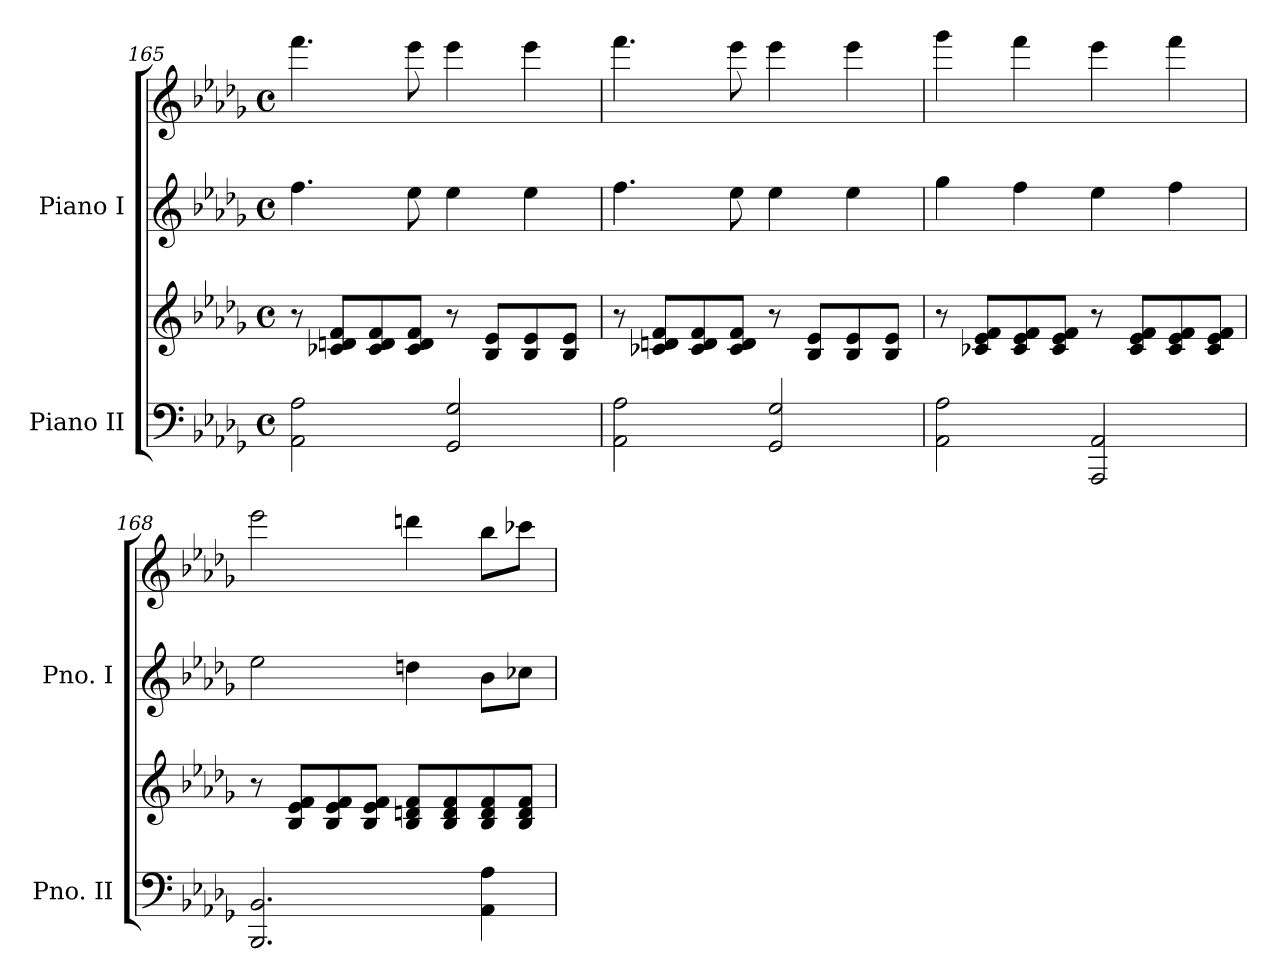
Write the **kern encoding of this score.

**kern	**kern	**kern	**kern
*part2	*part2	*part1	*part1
*staff4	*staff3	*staff2	*staff1
*I"Piano II	*	*I"Piano I	*
*I'Pno. II	*	*I'Pno. I	*
*clefF4	*clefG2	*clefG2	*clefG2
*k[b-e-a-d-g-]	*k[b-e-a-d-g-]	*k[b-e-a-d-g-]	*k[b-e-a-d-g-]
*M4/4	*M4/4	*M4/4	*M4/4
*met(c)	*met(c)	*met(c)	*met(c)
=165	=165	=165	=165
2AA-\ 2A-\	8r	4.ff\	4.fff\
.	8c-X/ 8dn/ 8f/L	.	.
.	8c-/ 8d/ 8f/	.	.
.	8c-/ 8d/ 8f/J	8ee-\	8eee-\
2GG-/ 2G-/	8r	4ee-\	4eee-\
.	8B-/ 8e-/L	.	.
.	8B-/ 8e-/	4ee-\	4eee-\
.	8B-/ 8e-/J	.	.
=166	=166	=166	=166
2AA-\ 2A-\	8r	4.ff\	4.fff\
.	8c-X/ 8dn/ 8f/L	.	.
.	8c-/ 8d/ 8f/	.	.
.	8c-/ 8d/ 8f/J	8ee-\	8eee-\
2GG-/ 2G-/	8r	4ee-\	4eee-\
.	8B-/ 8e-/L	.	.
.	8B-/ 8e-/	4ee-\	4eee-\
.	8B-/ 8e-/J	.	.
=167	=167	=167	=167
2AA-\ 2A-\	8r	4gg-\	4ggg-\
.	8c-X/ 8e-/ 8f/L	.	.
.	8c-/ 8e-/ 8f/	4ff\	4fff\
.	8c-/ 8e-/ 8f/J	.	.
2AAA-/ 2AA-/	8r	4ee-\	4eee-\
.	8c-/ 8e-/ 8f/L	.	.
.	8c-/ 8e-/ 8f/	4ff\	4fff\
.	8c-/ 8e-/ 8f/J	.	.
!!LO:LB:g=z
=168	=168	=168	=168
2.BBB-/ 2.BB-/	8r	2ee-\	2eee-\
.	8B-/ 8e-/ 8f/L	.	.
.	8B-/ 8e-/ 8f/	.	.
.	8B-/ 8e-/ 8f/J	.	.
.	8B-/ 8dn/ 8f/L	4ddn\	4dddn\
.	8B-/ 8d/ 8f/	.	.
4AA-\ 4A-\	8B-/ 8d/ 8f/	8b-\L	8bb-\L
.	8B-/ 8d/ 8f/J	8cc-X\J	8ccc-X\J
=	=	=	=
*-	*-	*-	*-
